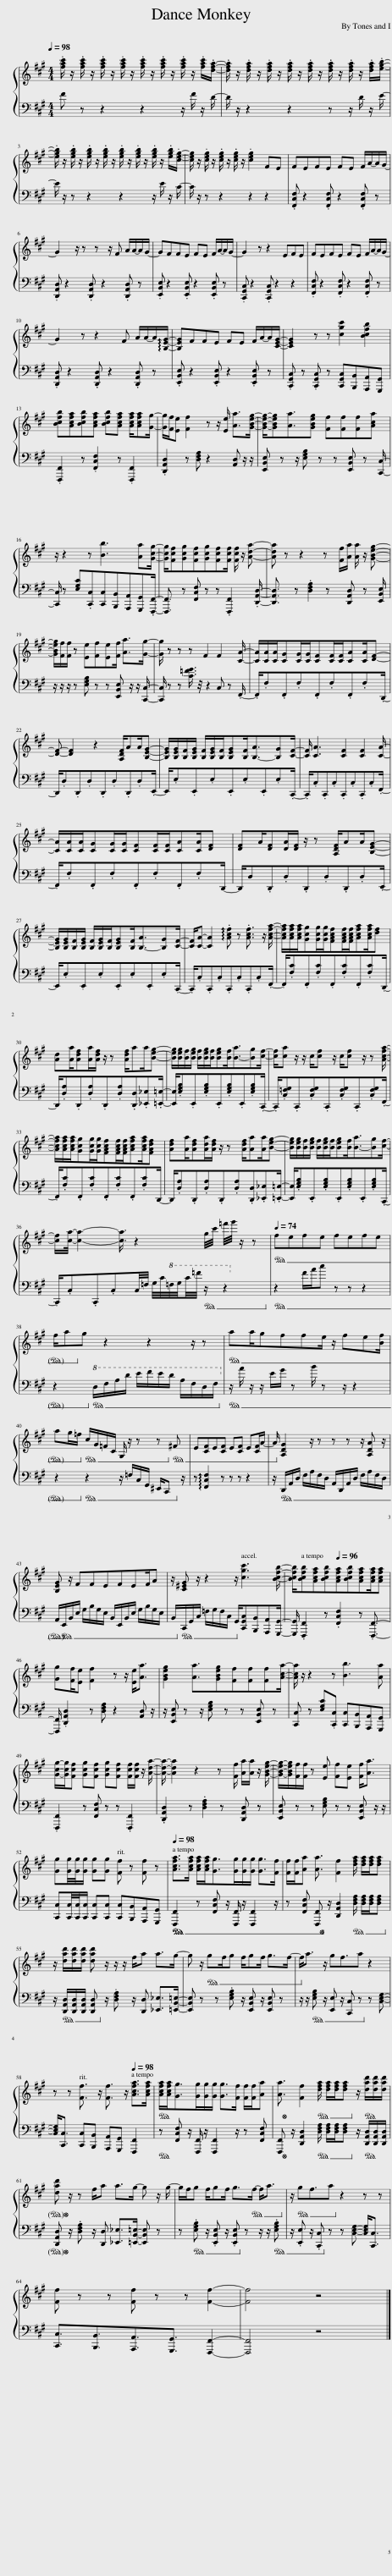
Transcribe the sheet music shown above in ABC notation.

X:1
%%score { 1 | 2 }
L:1/8
Q:1/4=98
M:4/4
I:linebreak $
K:A
V:1 treble
V:2 bass
V:1
 .[fac']/ z/ .[fac']/ z/ .[fac']/ z/ .[fac']/ z/ .[fac']/ z/ .[fac']/ z/ .[fac']/ z/ .[fac']/.[dfa]/- | .[dfa]/ z/ .[dfa]/ z/ .[dfa]/ z/ .[dfa]/ z/ .[dfa]/ z/ .[dfa]/ z/ .[dfa]/ z/ .[dfa]/.[egb]/- |$ .[egb]/ z/ .[egb]/ z/ .[egb]/ z/ .[egb]/ z/ .[egb]/ z/ .[egb]/ z/ .[egb]/ z/ .[egb]/.[ceg]/- | [ceg]/ z/ .[ceg]/ z/ .[ceg]/ z/ .[ceg]/ z/ .[ceg]2 FE | FEFE FE F/A/-A/G/- |$ %5
 G2 z/ z z z/ F A/A/-A/G/- | GFFE FE F/A/-A/G/- | G2 z z2 EFE | FEFE FE F/A/-A/G/- |$ G2 z z2 F A/A/-A/!arpeggio![B,EG]/- | %10
 [B,EG]FFE FE F/A/-A/[CEG]/- | [CEG]2 z z [cgc']2 [Bcfb]2 |$ [Bcfb][Acfa][Bcfb][Acfa] [Bcfb][Acfa] [Acfa]/[Acfa][Gg]/- | [Gg]/[Ff]/[Ee] [Ff]2 z z/ [Ee]/ [Aa]>[GBeg]- | [GBeg]/-[GBeg][Aa]3/2[GBeg] [Ff][Ff][Ff][Aca] |$ %15
 z/ z2 z [Bb]3 [Aa][Gcg]/- | [Gcg]/[Fcf][Gcg][Fcf][Gcg][Fcf][Fcf]/ [Fcf]/ z/ [Ada]- | [Ada] z z2 z [Ff]/[Aa]/ [Aa]/ z/ [GBeg]- |$ [GBeg]/[Ff]/[Ff]/ z [Ee][Ff][Ee][Ff]/ [Aa]>[Gg]- | [Gg]/ z z z F2 F2 [CA]/- | %20
 [CA]/[CA]/[CA]/[CG][CG]/[CG]/[CF][CF]/[CF]/[CA][CA]/[DF]- |$ [DF]- [DF]2 z2 [A,DF]/AA/[B,EG]- | [B,EG]/[B,EG]/[B,F]/[B,EG]/ [B,F]/[B,EG]/[B,F]/[B,EG][B,F]<[B,-A][B,G][CF]/- | [CF]/ [CA]3 [CF]2 [CF]2 [CA]/- |$ [CA]/[CA]/[CA]/[CG][CG]/[CG]/[CF][CF]/[CF]/[CA][CA]/[DF] | %25
 [DF]A/[DF][DA]/[DF]/ z/ z [A,DF]/AA/[B,EG]- |$ [B,EG]/[B,EG]/[B,F]/[B,EG]/ [B,F]/[B,EG]/[B,F]/[B,EG][B,F]<[B,-A][B,G][CF]/- | [CF]/[CA]- [CA]2 !arpeggio!.[Acf] z .[Acf]3/2 z/ [Acfa]/- | [Acfa]/[Acfa]/[Acfa]/[Gcg][Gcg]/[Gcg]/[FAcf][FAcf]/[FAcf]/[Acfa][Acfa]/[df] |$ [Ad][Aa]/[Adf][Aa]/[Adf]/ z/ z [Adf]/aa/[Beg]- | %30
 [Beg]/[Beg]/[Bf]/[Beg]/ [Bf]/[Beg]/[Bf]/[Beg][Bf]<[B-a][Bg][cf]/- | [cf]/[ca] z/ z/ c/[cf] z/ c/[cf] z/ z [Acfa]/- |$ [Acfa]/[Acfa]/[Acfa]/[Gcg][Gcg]/[Gcg]/[FAcf][FAcf]/[FAcf]/[Acfa][Acfa]/[FAdf] | [Adf][Aa]/[Adf][Ada]/[Adf]/ z/ z [Adf]/[Aa][Aa]/[Beg]- | [Beg]/[Beg]/[Bf]/[Beg]/ [Bf]/[Beg]/[Bf]/[Beg][Bf]<[B-a][Bg][cf]/- |$ %35
 [cf]/[ca]/4- [ca]2- [ca]3/4 z2 g/4c'/4 =f'/4g'/4 z/ z |[Q:1/4=74] fefe fefe |$ f/ag z2 z2 z/ z | aa/gffe/ z/ fe[Bf]/ |$ ag/=f/ c/G/=F/C/ G,/ z/ z z ^F | %40
 E[CF]E[CF] E[CF] E[CF]/A/- | A/ [A,DG]2 z/ z z z z/ [A,DA] z/ |$ [B,EG] z/ FFEFEF/A | z/ [C^EG] z/ z2 z/[Q:1/4=82] [cgc']3 [Bcfb]/- |[Q:1/4=90] [Bcfb]/[Bcfb][Acfa][Bcfb][Q:1/4=96][Acfa][Bcfb][Acfa][Acfa]/[Acfa] |$ %45
 [Gg][Ff]/[Ee] [Ff]2 z z/ [Ee]<[Aa] | [GBeg]2 [Aa]3/2[GBeg][Ff][Ff][Ff][Aca]/- | [Aca]/ z/ z2 z [Bb]3 [Aa] |$ [Gcg]/-[Gcg]/[Fcf] [Gcg][Fcf] [Gcg][Fcf] [Fcf]/[Fcf]/ z/ [Ada]/- | [Ada]/- [Ada]2 z2 z [Ff]/ [Aa]/[Aa]/ z/ [GBeg]/- | %50
 [GBeg]/-[GBeg]/[Ff]/[Ff]/ z [Ee] [Ff][Ee] [Ff]<[Aa] |$ [Gg][Gg]/4[Gg]/4[Gg]/ [Gg][Q:1/4=74][Gg] [Ff] z [Ff] z |[Q:1/4=98] [Acfa]>[Acfa] [Acfa]/[Acfa]<[Gg][Gg]/[Gg]/[Gg]/ [Gg]>[Ff] | [Ff]/[Ff]/[Aa] [Aa]3/2 [Ff]2 [dfa]/ [dfa]/[dfa]/[dfa] |$ z/ [dad']/[dad']/[dad']/ [dad'] z/ z/ z/ f/a a>g- | %55
 g z/ gf/g f/gf/ g>f- | f<a z/ gf3/2a z2 |$ z z[Q:1/4=74] [Ff]3/2 z/ [Ff]3/2 z/[Q:1/4=98] [Acfa]>[Acfa] | [Acfa]/[Acfa]<[Gg][Gg]/[Gg]/[Gg]/ [Gg]>[Ff] [Ff]/[Ff]/[Aa] | [Aa]3/2 [Ff]2 [dfa]/ [dfa]/[dfa]/[dfa] z/ [dad']/[dad']/[dad']/ |$ %60
 [dad'] z/ z f/a a>g- g z/ g/- | g/f/g f/gf/ g>f- f<a | z/ gf3/2a z2 z z |$ [Ff] z z [Ff] z z [Ff]2- | [Ff]4 z4 |] %65
V:2
 F z z2 z2 z/ F/ z/ D/- | D/ z/ z2 z2 z z/ D/ z/ E/- |$ E/ z/ z z2 z2 z/ E/ z/ C/- | C/ z/ z z2 z2 z2 | .[F,,C,F,] z2 .[F,,C,F,] z2 .[F,,C,F,] z |$ %5
 .[D,,A,,D,] z2 .[D,,A,,D,] z2 .[D,,A,,D,] z | .[E,,B,,E,] z2 .[E,,B,,E,] z2 .[E,,B,,E,] z | .[C,,G,,C,] z2 .[C,,G,,C,] z2 z2 | .[F,,C,F,] z2 .[F,,C,F,] z2 .[F,,C,F,] z |$ .[D,,A,,D,] z2 .[D,,A,,D,] z2 .[D,,A,,D,] z | %10
 .[E,,B,,E,] z2 .[E,,B,,E,] z2 .[E,,B,,E,] z | .[C,,G,,C,] z .[C,,G,,C,] z [C,,G,,C,][B,,,B,,][A,,,A,,][G,,,G,,] |$ .[F,,,F,,]2 z .[F,,C,F,]2 z .[F,,,F,,]2 | .[D,,A,,D,]2 z [D,F,A,] z2 [A,,D,] z/ z/ | [E,,B,,E,] z z/ [E,G,B,] z z [E,,B,,E,] z [C,,C,]/- |$ %15
 [C,,C,]/ z [E,G,C].[C,,C,][C,,C,][B,,,B,,][A,,,A,,][G,,,G,,].[F,,,F,,]/- | [F,,,F,,]3/2 z [F,,C,F,] z z .[F,,,F,,]2 .[D,,A,,D,]/- | [D,,A,,D,]3/2 z .[D,F,A,]2 z [D,,A,,D,] z [E,,B,,E,]/ |$ z/ z/ z/ z [E,G,B,] z z [E,,B,,E,] z/ z/ [C,,C,]/- | [C,,C,]/ z z [C=FG]3/4 z/4 z2 C, z .F,,/- | %20
 .F,,/.F,.F,,.F,.F,,.F,.F,,.F,.D,,/- |$ D,,/.D,.D,,.D,.D,,.D,.D,,.D,.E,,/- | E,,/.E,.E,,.E,.E,,.E,.E,,.E,.C,,/- | .C,,/.C,.C,,.C,.C,,.C,.C,,.C,.F,,/- |$ .F,,/.F,.F,,.F,.F,,.F,.F,,.F,D,,/- | %25
 D,,/D,.D,,.D,.D,,.D,.D,,.D,.E,,/- |$ E,,/.E,.E,,.E,.E,,.E,.E,,.E,.C,,/- | .C,,/.C,.C,,.C,.C,,.C,.C,,.C,.F,,/- | .F,,/.[F,C].F,,.[F,C].F,,.[F,C].F,,.[F,C].D,,/- |$ D,,/.[D,A,].D,,.[D,A,].D,,.[D,A,].[D,,D,].[_E,,_E,].[=E,,=E,]/- | %30
 [E,,E,]/.[E,G,B,].E,,.[E,G,B,].E,,.[E,G,B,].E,,.[E,G,B,].C,,/- | .C,,/.[C,=F,G,].C,,.[C,F,G,].C,,.[C,F,G,].C,,.[C,F,G,].F,,/- |$ .F,,/.[F,C].F,,.[F,C].F,,.[F,C].F,,.[F,C]D,,/- | D,,/.[D,A,].D,,.[D,A,].D,,.[D,A,].[D,,D,].[_E,,_E,].[=E,,=E,]/- | [E,,E,]/.[E,G,B,].E,,.[E,G,B,].E,,.[E,G,B,].E,,.[E,G,B,].C,,/- |$ %35
 .C,,/.C,.C,,.C,C,/4=F,/4 G,/4C/4!8va(!=F/4G/4c/4=f/4!ped! z/ z2!8va)!!ped-up! |!ped! z2 F/A/c z z z2 |$ z2!ped-up!!8va(!!ped-up!!ped! D/F/A/d/ e/f/e/d/ A/F/D/F/!8va)! |!ped! z/ A/ z/ z/ E/G/ z B/ z z/ z2!ped-up! |$ z2!ped-up!!ped!!ped-up!!ped! z2 z/ =F,/C,/G,,/ ^E,,/C,,!ped-up!!ped!!ped-up! z/ | %40
 z !arpeggio![F,,C,F,]2 z z z z2 | z/!ped-up!!ped! D,,/A,,/D,/ F,/A,/F,/D,/ A,,/D,,/A,,/D,/ F,/A,/F,/D,/ |$ A,,/!ped!E,,/!ped-up!B,,/E,/ G,/B,/G,/E,/ B,,/E,,/B,,/E,/ G,/B,/G,/E,/ | B,,/!ped-up!!ped!C,,/G,,/C,/ =F,/G,/F,/C,/ G,,/[C,,G,,C,][B,,,B,,][A,,,A,,][G,,,G,,]/- | [G,,,G,,]/ .[F,,,F,,]2 z .[F,,C,F,]2 z .[F,,,F,,]3/2- |$ %45
 [F,,,F,,]/ .[D,,A,,D,]2 z [D,F,A,] z2 [A,,D,] z/ | z/ [E,,B,,E,] z z/ [E,G,B,] z z [E,,B,,E,] z | [C,,C,] z [E,G,C].[C,,C,] [C,,C,][B,,,B,,][A,,,A,,][G,,,G,,] |$ .[F,,,F,,]2 z [F,,C,F,] z z .[F,,,F,,]2 | .[D,,A,,D,]2 z .[D,F,A,]2 z [D,,A,,D,] z | %50
 [E,,B,,E,] z z [E,G,B,] z z [E,,B,,E,] z/ z/ |$ [C,,C,][C,,C,]/4[C,,C,]/4[C,,C,]/ [C,,C,][C,,C,] [C,,C,][B,,,B,,][A,,,A,,][G,,,G,,] |!ped! [F,,,F,,]2 z [F,,C,F,] z/!ped-up! [F,,,F,,]/ z/ [F,,,F,,]2 z/ | z [F,,C,F,] [F,,,F,,]!ped-up! z/!ped-up! [D,,A,,D,]2!ped! [D,F,A,]/ [D,F,A,]/[D,F,A,]/[D,F,A,] |$ z/!ped! [D,,A,,D,]/[D,,A,,D,]/[D,,A,,D,]/ [D,,A,,D,] z/ .[D,F,A,] z/ [D,,D,] [_E,,_E,]>[=E,,B,,=E,]-!ped-up! | %55
 [E,,B,,E,] z!ped! z!ped-up! .[E,G,B,] z/ [E,,B,,E,] z/ [E,,B,,E,] z | z/ z/!ped-up!!ped! [E,G,B,] z/ [E,,E,] z/ [C,,C,] z z [C,E,G,]- |$ [C,E,G,]<[C,,C,] [C,,C,][B,,,B,,] [A,,,A,,][G,,,G,,] [F,,,F,,]2 |!ped! z [F,,C,F,] z/ [F,,,F,,]/ z/ [F,,,F,,]2 z/!ped-up! z [F,,C,F,] | [F,,,F,,]!ped-up! z/!ped-up! [D,,A,,D,]2!ped! [D,F,A,]/ [D,F,A,]/[D,F,A,]/[D,F,A,]!ped-up! z/!ped! [D,,A,,D,]/[D,,A,,D,]/[D,,A,,D,]/ |$ %60
 [D,,A,,D,]!ped-up! z/ .[D,F,A,] z/ [D,,D,] [_E,,_E,]>[=E,,B,,=E,]- [E,,B,,E,] z | z!ped-up!!ped! .[E,G,B,] z/ .[E,,B,,E,] z/ .[E,,B,,E,] z!ped-up!!ped! z/ z/!ped! .[E,G,B,]!ped-up! | z/!ped! .[E,,E,] z/ .[C,,C,] z!ped-up! z [C,E,G,]- [C,E,G,]<[C,,C,] |$ [C,,C,]3/2[B,,,B,,]3/2[A,,,A,,]3/2[G,,,G,,]3/2 [F,,,F,,]2- | [F,,,F,,]4 z4 |] %65
